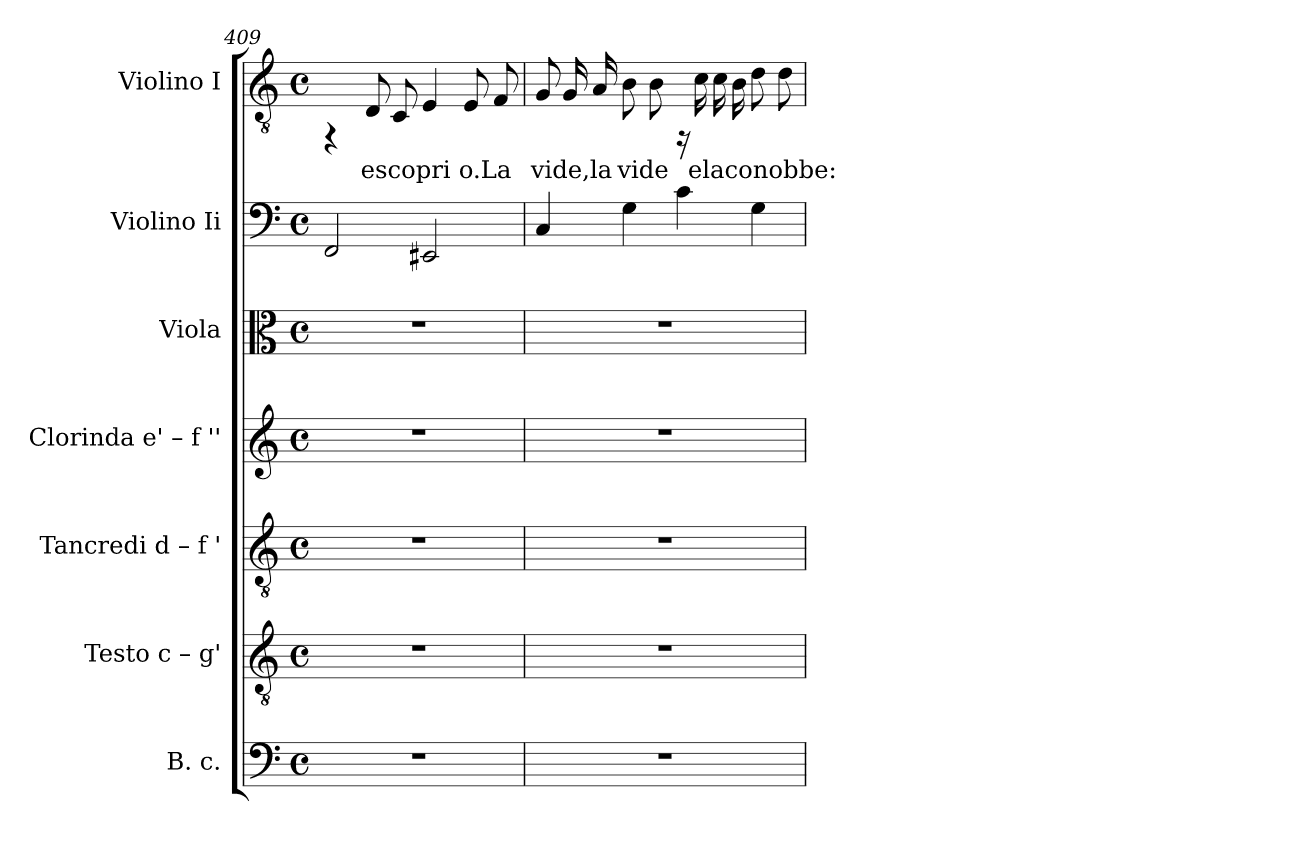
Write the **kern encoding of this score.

**kern	**kern	**kern	**kern	**kern	**kern	**kern	**text
*part7	*part6	*part5	*part4	*part3	*part2	*part1	*part1
*staff7	*staff6	*staff5	*staff4	*staff3	*staff2	*staff1	*staff1
*I"B. c.	*I"Testo  c – g'	*I"Tancredi  d – f '	*I"Clorinda  e' – f ''	*I"Viola	*I"Violino Ii	*I"Violino I	*
*clefF4	*clefGv2	*clefGv2	*clefG2	*clefC3	*clefF4	*clefGv2	*
*k[]	*k[]	*k[]	*k[]	*k[]	*k[]	*k[]	*
*C:	*C:	*C:	*C:	*C:	*C:	*C:	*
*M4/4	*M4/4	*M4/4	*M4/4	*M4/4	*M4/4	*M4/4	*
*met(c)	*met(c)	*met(c)	*met(c)	*met(c)	*met(c)	*met(c)	*
=409	=409	=409	=409	=409	=409	=409	=409
1r	1r	1r	1r	1r	2FF/	4rFF	.
!	!	!	!	!	!	!	!LO:LY:b:cj
.	.	.	.	.	.	8D/	escopri
!	!	!	!	!	!	!	!LO:LY:b:cj
.	.	.	.	.	.	8C/	.
!	!	!	!	!	!	!	!LO:LY:b:cj
.	.	.	.	.	2EE#/	4E/	.
!	!	!	!	!	!	!	!LO:LY:b:cj
.	.	.	.	.	.	8E/	o.La
!	!	!	!	!	!	!	!LO:LY:b:cj
.	.	.	.	.	.	8F/	.
=410	=410	=410	=410	=410	=410	=410	=410
!	!	!	!	!	!	!	!LO:LY:b:cj
1r	1r	1r	1r	1r	4C/	8G/	vide,la
!	!	!	!	!	!	!	!LO:LY:b:cj
.	.	.	.	.	.	16G/	.
!	!	!	!	!	!	!	!LO:LY:b:cj
.	.	.	.	.	.	16A/	.
!	!	!	!	!	!	!	!LO:LY:b:cj
.	.	.	.	.	4G\	8B\	vide
!	!	!	!	!	!	!	!LO:LY:b:cj
.	.	.	.	.	.	8B\	.
.	.	.	.	.	4c\	16rEE	.
!	!	!	!	!	!	!	!LO:LY:b:cj
.	.	.	.	.	.	16c\	elaconobbe:
!	!	!	!	!	!	!	!LO:LY:b:cj
.	.	.	.	.	.	16c\	.
!	!	!	!	!	!	!	!LO:LY:b:cj
.	.	.	.	.	.	16B\	.
!	!	!	!	!	!	!	!LO:LY:b:cj
.	.	.	.	.	4G\	8d\	.
!	!	!	!	!	!	!	!LO:LY:b:cj
.	.	.	.	.	.	8d\	.
=	=	=	=	=	=	=	=
*-	*-	*-	*-	*-	*-	*-	*-
